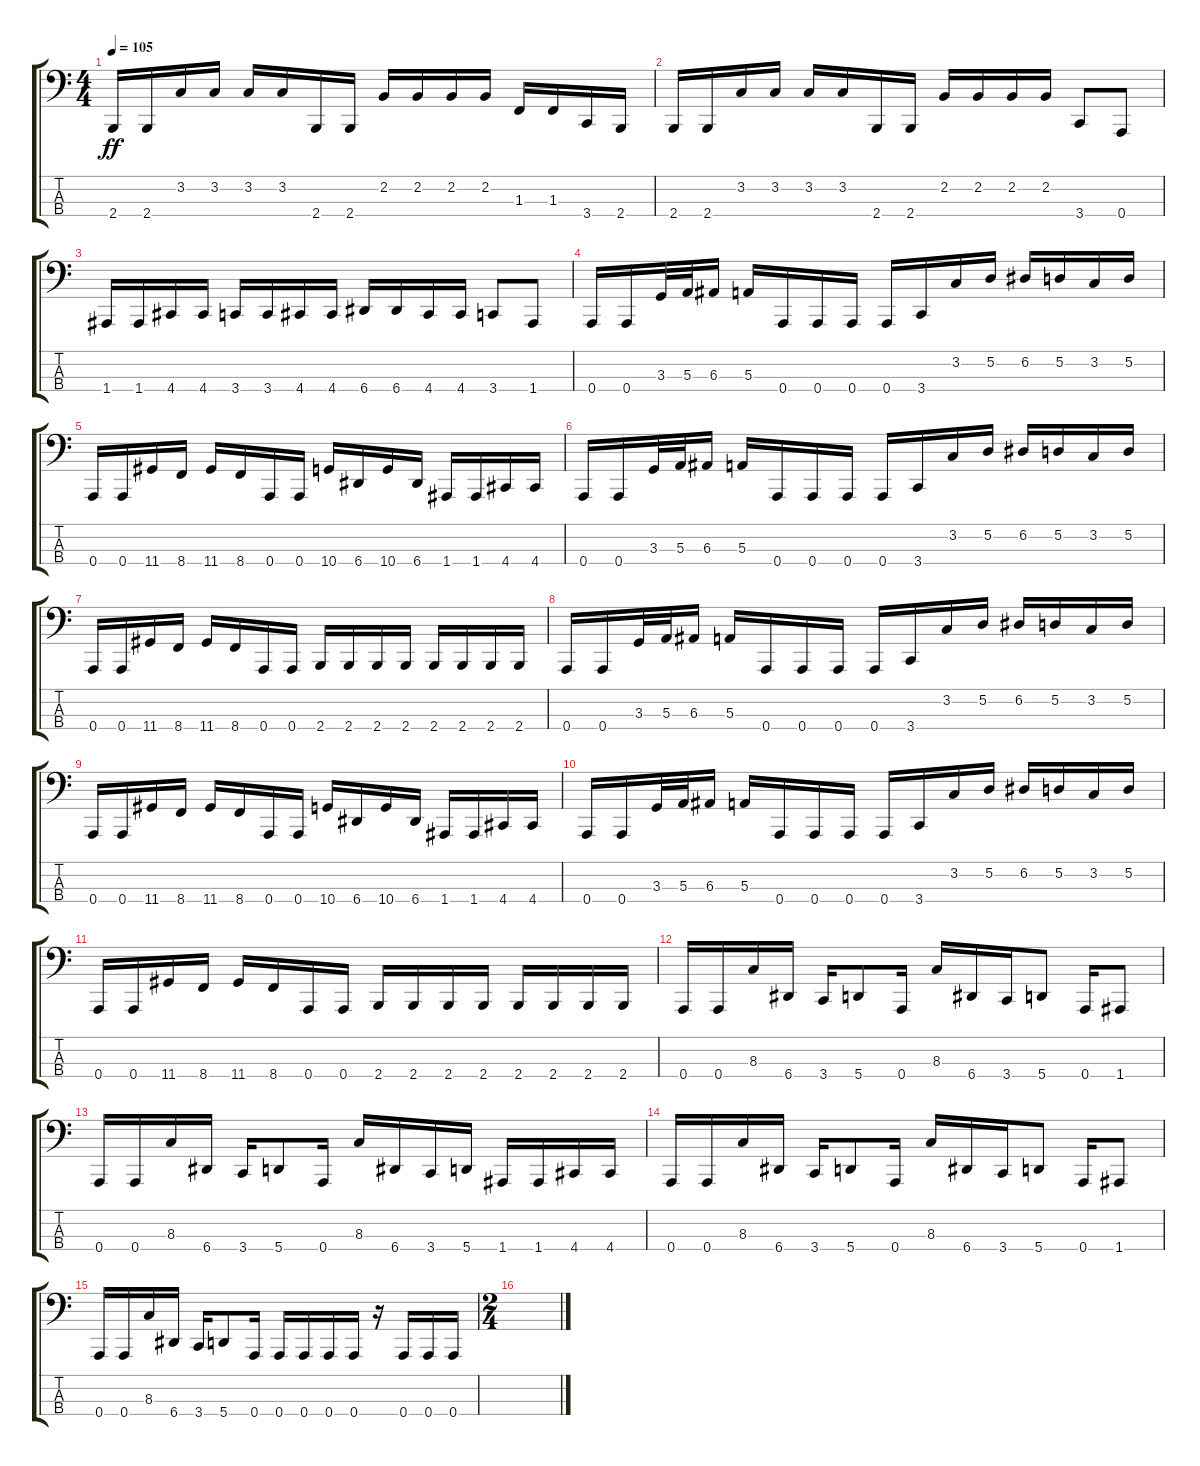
\track "" {instrument electricbassfinger}
\staff {score tabs}
\tuning (D2 A1 E1 A0) {hide}
\ts (4 4)
\tempo 105
\clef f4
\ks c
2.4.16{dy ff} 2.4.16 3.2.16 3.2.16 3.2.16 3.2.16 2.4.16 2.4.16 2.2.16 2.2.16 2.2.16 2.2.16 1.3.16 1.3.16 3.4.16 2.4.16 |
2.4.16 2.4.16 3.2.16 3.2.16 3.2.16 3.2.16 2.4.16 2.4.16 2.2.16 2.2.16 2.2.16 2.2.16 3.4.8 0.4.8 |
1.4.16 1.4.16 4.4.16 4.4.16 3.4.16 3.4.16 4.4.16 4.4.16 6.4.16 6.4.16 4.4.16 4.4.16 3.4.8 1.4.8 |
\section ("" "")
0.4.16 0.4.16 3.3.32 5.3.32 6.3.16 5.3.16 0.4.16 0.4.16 0.4.16 0.4.16 3.4.16 3.2.16 5.2.16 6.2.16 5.2.16 3.2.16 5.2.16 |
0.4.16 0.4.16 11.4.16 8.4.16 11.4.16 8.4.16 0.4.16 0.4.16 10.4.16 6.4.16 10.4.16 6.4.16 1.4.16 1.4.16 4.4.16 4.4.16 |
0.4.16 0.4.16 3.3.32 5.3.32 6.3.16 5.3.16 0.4.16 0.4.16 0.4.16 0.4.16 3.4.16 3.2.16 5.2.16 6.2.16 5.2.16 3.2.16 5.2.16 |
0.4.16 0.4.16 11.4.16 8.4.16 11.4.16 8.4.16 0.4.16 0.4.16 2.4.16 2.4.16 2.4.16 2.4.16 2.4.16 2.4.16 2.4.16 2.4.16 |
0.4.16 0.4.16 3.3.32 5.3.32 6.3.16 5.3.16 0.4.16 0.4.16 0.4.16 0.4.16 3.4.16 3.2.16 5.2.16 6.2.16 5.2.16 3.2.16 5.2.16 |
0.4.16 0.4.16 11.4.16 8.4.16 11.4.16 8.4.16 0.4.16 0.4.16 10.4.16 6.4.16 10.4.16 6.4.16 1.4.16 1.4.16 4.4.16 4.4.16 |
0.4.16 0.4.16 3.3.32 5.3.32 6.3.16 5.3.16 0.4.16 0.4.16 0.4.16 0.4.16 3.4.16 3.2.16 5.2.16 6.2.16 5.2.16 3.2.16 5.2.16 |
0.4.16 0.4.16 11.4.16 8.4.16 11.4.16 8.4.16 0.4.16 0.4.16 2.4.16 2.4.16 2.4.16 2.4.16 2.4.16 2.4.16 2.4.16 2.4.16 |
\section ("" "")
0.4.16 0.4.16 8.3.16 6.4.16 3.4.16 5.4.8 0.4.16 8.3.16 6.4.16 3.4.16 5.4.8 0.4.16 1.4.8 |
0.4.16 0.4.16 8.3.16 6.4.16 3.4.16 5.4.8 0.4.16 8.3.16 6.4.16 3.4.16 5.4.16 1.4.16 1.4.16 4.4.16 4.4.16 |
0.4.16 0.4.16 8.3.16 6.4.16 3.4.16 5.4.8 0.4.16 8.3.16 6.4.16 3.4.16 5.4.8 0.4.16 1.4.8 |
0.4.16 0.4.16 8.3.16 6.4.16 3.4.16 5.4.8 0.4.16 0.4.16 0.4.16 0.4.16 0.4.16 r.16 0.4.16 0.4.16 0.4.16 |
\ts (2 4)
